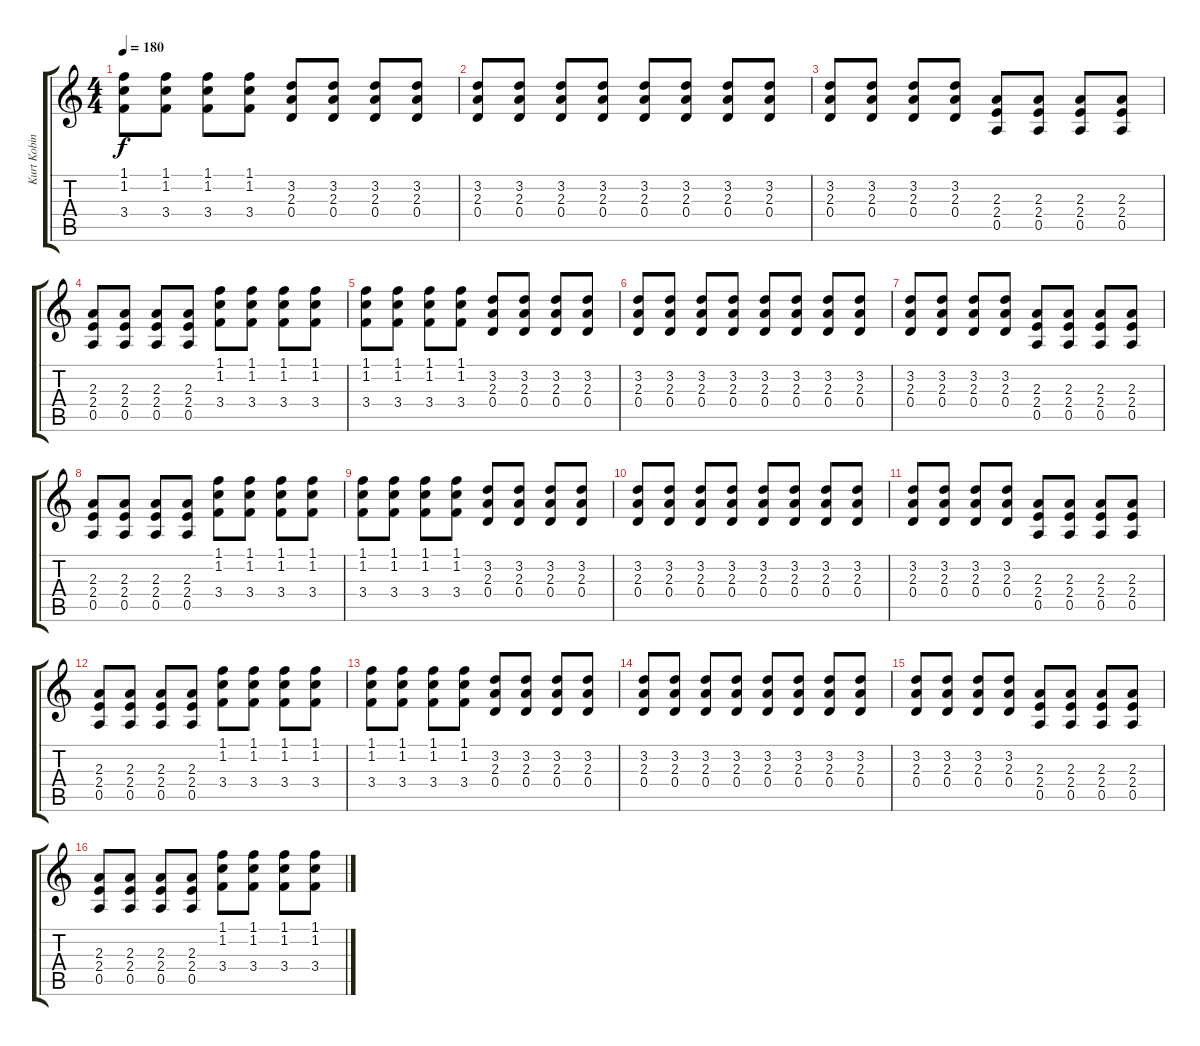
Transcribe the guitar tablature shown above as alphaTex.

\track ("Kurt Kobin - Electric Guitar" "Kurt Kobin") {instrument overdrivenguitar}
\staff {score tabs}
\tuning (E4 B3 G3 D3 A2 E2) {hide}
\ts (4 4)
\tempo 180
\clef g2
\ks c
(1.1 1.2 3.4).8{dy f} (1.1 1.2 3.4).8 (1.1 1.2 3.4).8 (1.1 1.2 3.4).8 (3.2 2.3 0.4).8 (3.2 2.3 0.4).8 (3.2 2.3 0.4).8 (3.2 2.3 0.4).8 |
(3.2 2.3 0.4).8 (3.2 2.3 0.4).8 (3.2 2.3 0.4).8 (3.2 2.3 0.4).8 (3.2 2.3 0.4).8 (3.2 2.3 0.4).8 (3.2 2.3 0.4).8 (3.2 2.3 0.4).8 |
(3.2 2.3 0.4).8 (3.2 2.3 0.4).8 (3.2 2.3 0.4).8 (3.2 2.3 0.4).8 (2.3 2.4 0.5).8 (2.3 2.4 0.5).8 (2.3 2.4 0.5).8 (2.3 2.4 0.5).8 |
(2.3 2.4 0.5).8 (2.3 2.4 0.5).8 (2.3 2.4 0.5).8 (2.3 2.4 0.5).8 (1.1 1.2 3.4).8 (1.1 1.2 3.4).8 (1.1 1.2 3.4).8 (1.1 1.2 3.4).8 |
(1.1 1.2 3.4).8 (1.1 1.2 3.4).8 (1.1 1.2 3.4).8 (1.1 1.2 3.4).8 (3.2 2.3 0.4).8 (3.2 2.3 0.4).8 (3.2 2.3 0.4).8 (3.2 2.3 0.4).8 |
(3.2 2.3 0.4).8 (3.2 2.3 0.4).8 (3.2 2.3 0.4).8 (3.2 2.3 0.4).8 (3.2 2.3 0.4).8 (3.2 2.3 0.4).8 (3.2 2.3 0.4).8 (3.2 2.3 0.4).8 |
(3.2 2.3 0.4).8 (3.2 2.3 0.4).8 (3.2 2.3 0.4).8 (3.2 2.3 0.4).8 (2.3 2.4 0.5).8 (2.3 2.4 0.5).8 (2.3 2.4 0.5).8 (2.3 2.4 0.5).8 |
(2.3 2.4 0.5).8 (2.3 2.4 0.5).8 (2.3 2.4 0.5).8 (2.3 2.4 0.5).8 (1.1 1.2 3.4).8 (1.1 1.2 3.4).8 (1.1 1.2 3.4).8 (1.1 1.2 3.4).8 |
(1.1 1.2 3.4).8 (1.1 1.2 3.4).8 (1.1 1.2 3.4).8 (1.1 1.2 3.4).8 (3.2 2.3 0.4).8 (3.2 2.3 0.4).8 (3.2 2.3 0.4).8 (3.2 2.3 0.4).8 |
(3.2 2.3 0.4).8 (3.2 2.3 0.4).8 (3.2 2.3 0.4).8 (3.2 2.3 0.4).8 (3.2 2.3 0.4).8 (3.2 2.3 0.4).8 (3.2 2.3 0.4).8 (3.2 2.3 0.4).8 |
(3.2 2.3 0.4).8 (3.2 2.3 0.4).8 (3.2 2.3 0.4).8 (3.2 2.3 0.4).8 (2.3 2.4 0.5).8 (2.3 2.4 0.5).8 (2.3 2.4 0.5).8 (2.3 2.4 0.5).8 |
(2.3 2.4 0.5).8 (2.3 2.4 0.5).8 (2.3 2.4 0.5).8 (2.3 2.4 0.5).8 (1.1 1.2 3.4).8 (1.1 1.2 3.4).8 (1.1 1.2 3.4).8 (1.1 1.2 3.4).8 |
(1.1 1.2 3.4).8 (1.1 1.2 3.4).8 (1.1 1.2 3.4).8 (1.1 1.2 3.4).8 (3.2 2.3 0.4).8 (3.2 2.3 0.4).8 (3.2 2.3 0.4).8 (3.2 2.3 0.4).8 |
(3.2 2.3 0.4).8 (3.2 2.3 0.4).8 (3.2 2.3 0.4).8 (3.2 2.3 0.4).8 (3.2 2.3 0.4).8 (3.2 2.3 0.4).8 (3.2 2.3 0.4).8 (3.2 2.3 0.4).8 |
(3.2 2.3 0.4).8 (3.2 2.3 0.4).8 (3.2 2.3 0.4).8 (3.2 2.3 0.4).8 (2.3 2.4 0.5).8 (2.3 2.4 0.5).8 (2.3 2.4 0.5).8 (2.3 2.4 0.5).8 |
(2.3 2.4 0.5).8 (2.3 2.4 0.5).8 (2.3 2.4 0.5).8 (2.3 2.4 0.5).8 (1.1 1.2 3.4).8 (1.1 1.2 3.4).8 (1.1 1.2 3.4).8 (1.1 1.2 3.4).8
